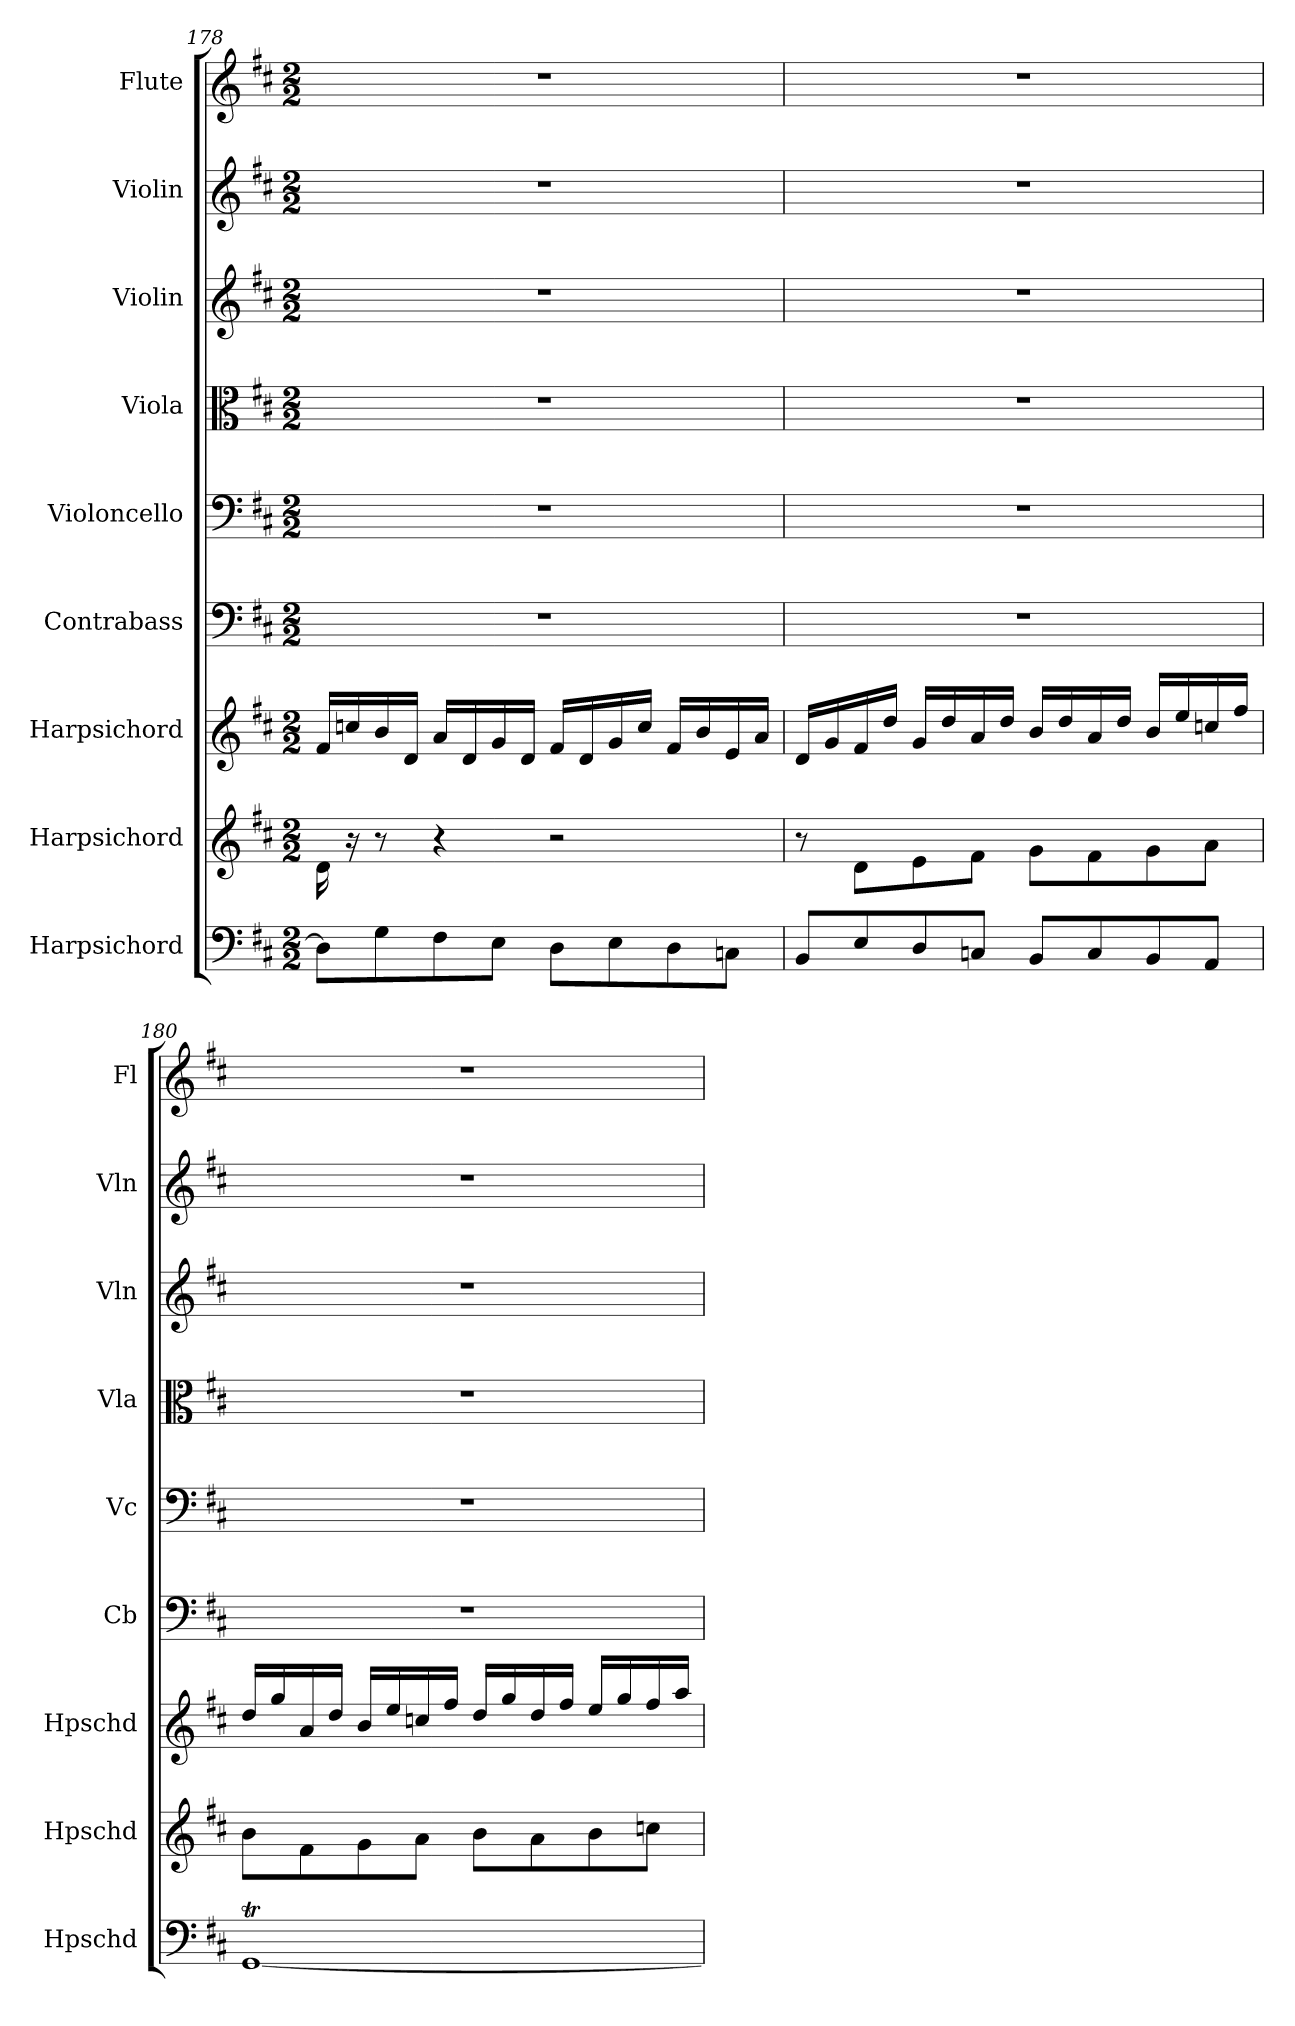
**kern	**kern	**kern	**kern	**kern	**kern	**kern	**kern	**kern
*part9	*part8	*part7	*part6	*part5	*part4	*part3	*part2	*part1
*staff9	*staff8	*staff7	*staff6	*staff5	*staff4	*staff3	*staff2	*staff1
*I"Harpsichord	*I"Harpsichord	*I"Harpsichord	*I"Contrabass	*I"Violoncello	*I"Viola	*I"Violin	*I"Violin	*I"Flute
*I'Hpschd	*I'Hpschd	*I'Hpschd	*I'Cb	*I'Vc	*I'Vla	*I'Vln	*I'Vln	*I'Fl
*clefF4	*clefG2	*clefG2	*clefF4	*clefF4	*clefC3	*clefG2	*clefG2	*clefG2
*k[f#c#]	*k[f#c#]	*k[f#c#]	*k[f#c#]	*k[f#c#]	*k[f#c#]	*k[f#c#]	*k[f#c#]	*k[f#c#]
*D:	*D:	*D:	*D:	*D:	*D:	*D:	*D:	*D:
*M2/2	*M2/2	*M2/2	*M2/2	*M2/2	*M2/2	*M2/2	*M2/2	*M2/2
=178	=178	=178	=178	=178	=178	=178	=178	=178
8D\L]	16d\	16f#/LL	1r	1r	1r	1r	1r	1r
.	16r	16ccn/	.	.	.	.	.	.
8G\	8r	16b/	.	.	.	.	.	.
.	.	16d/JJ	.	.	.	.	.	.
8F#\	4r	16a/LL	.	.	.	.	.	.
.	.	16d/	.	.	.	.	.	.
8E\J	.	16g/	.	.	.	.	.	.
.	.	16d/JJ	.	.	.	.	.	.
8D\L	2r	16f#/LL	.	.	.	.	.	.
.	.	16d/	.	.	.	.	.	.
8E\	.	16g/	.	.	.	.	.	.
.	.	16cc/JJ	.	.	.	.	.	.
8D\	.	16f#/LL	.	.	.	.	.	.
.	.	16b/	.	.	.	.	.	.
8Cn\J	.	16e/	.	.	.	.	.	.
.	.	16a/JJ	.	.	.	.	.	.
=179	=179	=179	=179	=179	=179	=179	=179	=179
8BB/L	8r	16d/LL	1r	1r	1r	1r	1r	1r
.	.	16g/	.	.	.	.	.	.
8E/	8d\L	16f#/	.	.	.	.	.	.
.	.	16dd/JJ	.	.	.	.	.	.
8D/	8e\	16g/LL	.	.	.	.	.	.
.	.	16dd/	.	.	.	.	.	.
8Cn/J	8f#\J	16a/	.	.	.	.	.	.
.	.	16dd/JJ	.	.	.	.	.	.
8BB/L	8g\L	16b/LL	.	.	.	.	.	.
.	.	16dd/	.	.	.	.	.	.
8C/	8f#\	16a/	.	.	.	.	.	.
.	.	16dd/JJ	.	.	.	.	.	.
8BB/	8g\	16b/LL	.	.	.	.	.	.
.	.	16ee/	.	.	.	.	.	.
8AA/J	8a\J	16ccn/	.	.	.	.	.	.
.	.	16ff#/JJ	.	.	.	.	.	.
=180	=180	=180	=180	=180	=180	=180	=180	=180
[1GGT/	8b\L	16dd/LL	1r	1r	1r	1r	1r	1r
.	.	16gg/	.	.	.	.	.	.
.	8f#\	16a/	.	.	.	.	.	.
.	.	16dd/JJ	.	.	.	.	.	.
.	8g\	16b/LL	.	.	.	.	.	.
.	.	16ee/	.	.	.	.	.	.
.	8a\J	16ccn/	.	.	.	.	.	.
.	.	16ff#/JJ	.	.	.	.	.	.
.	8b\L	16dd/LL	.	.	.	.	.	.
.	.	16gg/	.	.	.	.	.	.
.	8a\	16dd/	.	.	.	.	.	.
.	.	16ff#/JJ	.	.	.	.	.	.
.	8b\	16ee/LL	.	.	.	.	.	.
.	.	16gg/	.	.	.	.	.	.
.	8ccn\J	16ff#/	.	.	.	.	.	.
.	.	16aa/JJ	.	.	.	.	.	.
=	=	=	=	=	=	=	=	=
*-	*-	*-	*-	*-	*-	*-	*-	*-
